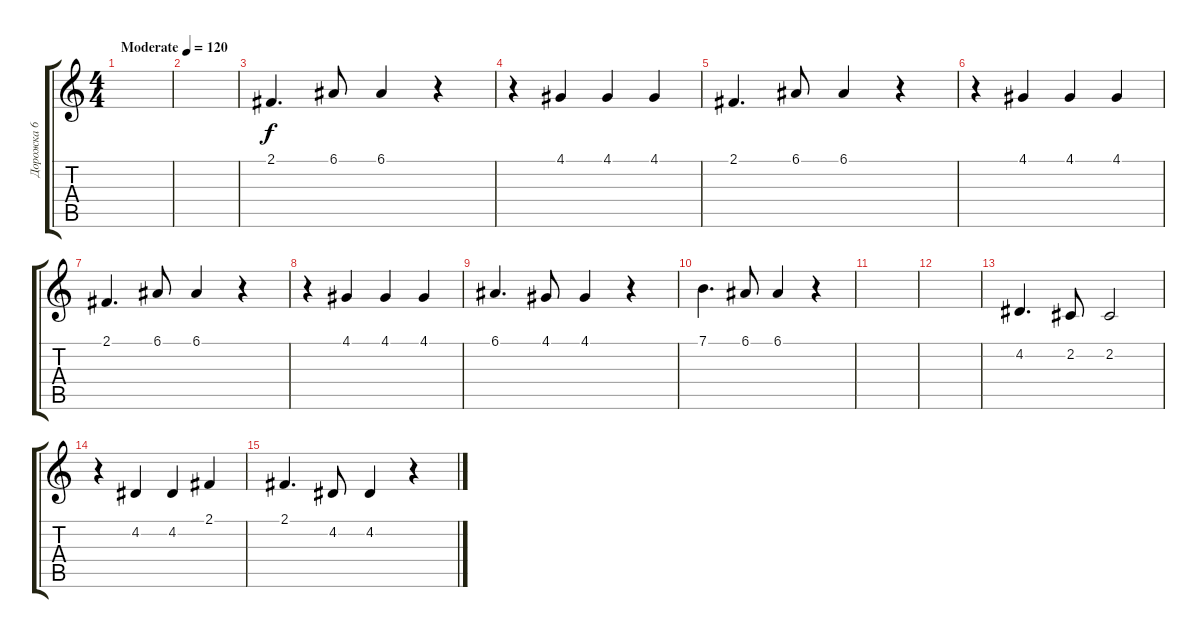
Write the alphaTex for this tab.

\track ("Дорожка 6" "Дорожка 6") {instrument lead8bassandlead}
\staff {score tabs}
\tuning (E4 B3 G3 D3 A2 E2) {hide}
\ts (4 4)
\tempo (120 "Moderate")
\clef g2
\ks c
|
|
2.1.4{d} 6.1.8 6.1.4 r.4 |
r.4 4.1.4 4.1.4 4.1.4 |
2.1.4{d} 6.1.8 6.1.4 r.4 |
r.4 4.1.4 4.1.4 4.1.4 |
2.1.4{d} 6.1.8 6.1.4 r.4 |
r.4 4.1.4 4.1.4 4.1.4 |
6.1.4{d} 4.1.8 4.1.4 r.4 |
7.1.4{d} 6.1.8 6.1.4 r.4 |
|
|
4.2.4{d} 2.2.8 2.2.2 |
r.4 4.2.4 4.2.4 2.1.4 |
2.1.4{d} 4.2.8 4.2.4 r.4
